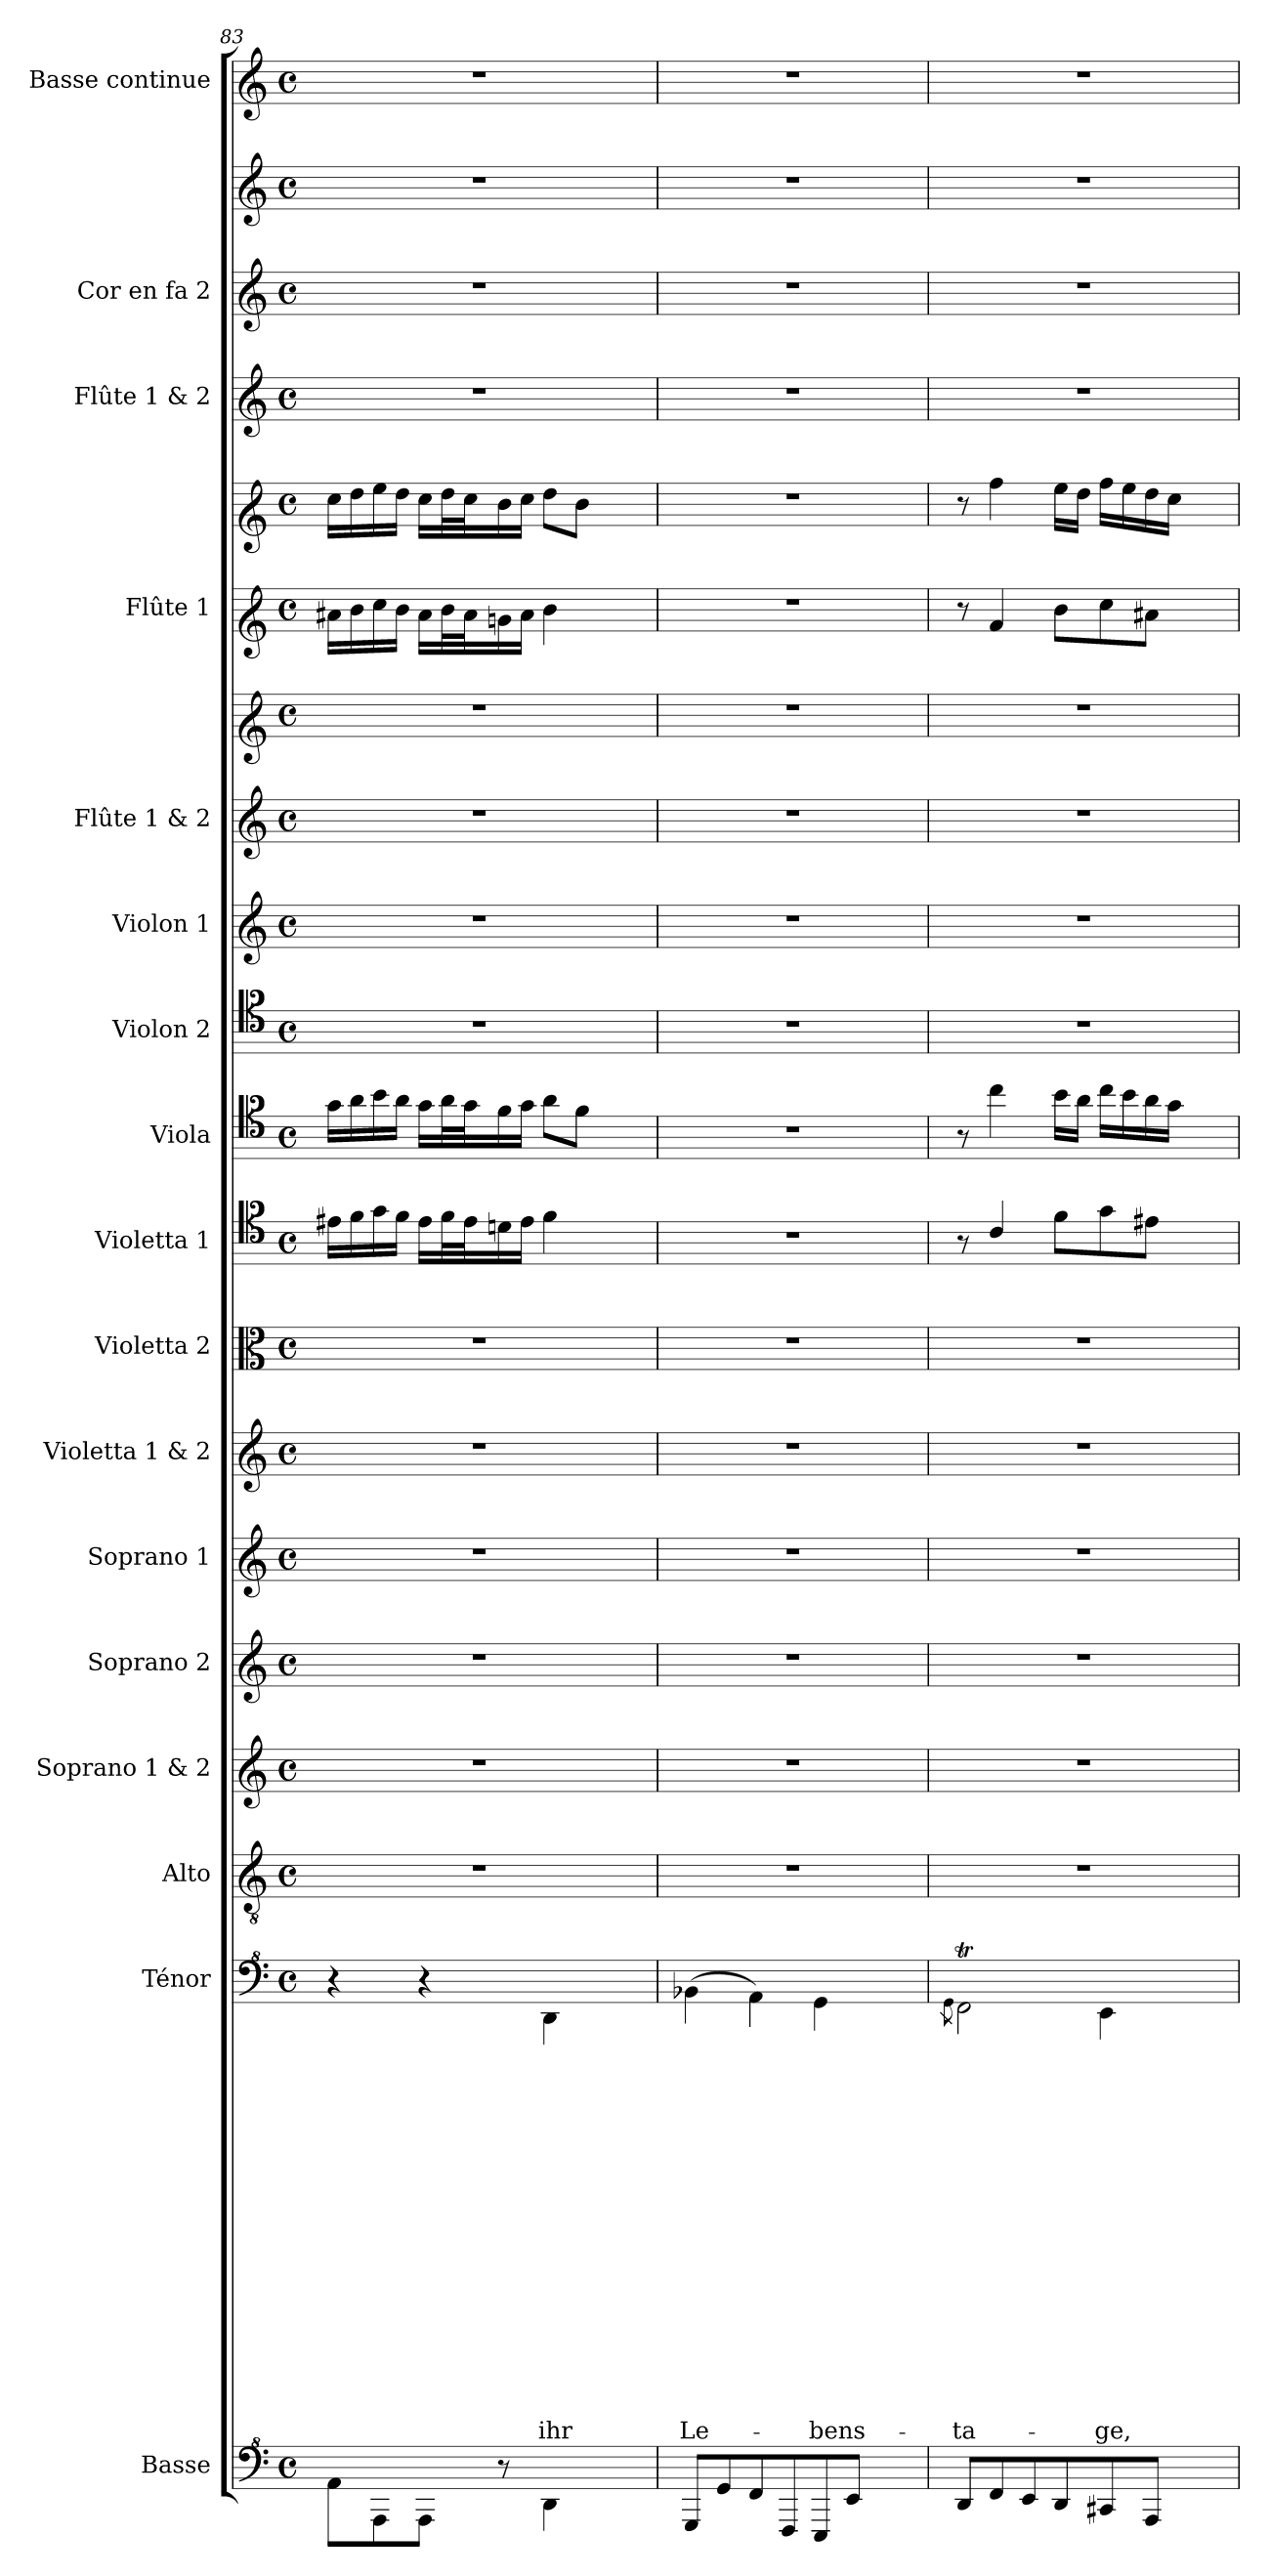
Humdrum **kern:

**kern	**kern	**text	**text	**text	**text	**text	**text	**text	**text	**text	**text	**text	**text	**text	**text	**text	**text	**text	**kern	**kern	**kern	**kern	**kern	**kern	**kern	**kern	**kern	**kern	**kern	**kern	**kern	**kern	**kern	**kern	**kern	**kern
*part17	*part16	*part16	*part16	*part16	*part16	*part16	*part16	*part16	*part16	*part16	*part16	*part16	*part16	*part16	*part16	*part16	*part16	*part16	*part15	*part14	*part13	*part12	*part11	*part10	*part9	*part8	*part7	*part6	*part5	*part5	*part4	*part4	*part3	*part2	*part2	*part1
*staff20	*staff19	*staff19	*staff19	*staff19	*staff19	*staff19	*staff19	*staff19	*staff19	*staff19	*staff19	*staff19	*staff19	*staff19	*staff19	*staff19	*staff19	*staff19	*staff18	*staff17	*staff16	*staff15	*staff14	*staff13	*staff12	*staff11	*staff10	*staff9	*staff8	*staff7	*staff6	*staff5	*staff4	*staff3	*staff2	*staff1
*I"Basse	*I"Ténor	*	*	*	*	*	*	*	*	*	*	*	*	*	*	*	*	*	*I"Alto	*I"Soprano 1 & 2	*I"Soprano 2	*I"Soprano 1	*I"Violetta 1 & 2	*I"Violetta 2	*I"Violetta 1	*I"Viola	*I"Violon 2	*I"Violon 1	*I"Flûte 1 & 2	*	*I"Flûte 1	*	*I"Flûte 1 & 2	*I"Cor en fa 2	*	*I"Basse continue
*I'Bas	*I'T	*	*	*	*	*	*	*	*	*	*	*	*	*	*	*	*	*	*I'A	*	*I'S 2	*I'S 1	*	*I'Vta 2	*I'Vta 1	*I'Vla	*I'Vln 2	*I'Vln 1	*I'Vln 1	*	*I'Fl 1	*	*	*I'Cor 2	*	*I'BC
*clefF^4	*clefF^4	*	*	*	*	*	*	*	*	*	*	*	*	*	*	*	*	*	*clefGv2	*clefG2	*clefG2	*clefG2	*clefG2	*clefC3	*clefC5	*clefC5	*clefC5	*clefG2	*clefG2	*clefG1	*clefG1	*clefG1	*clefG2	*clefG2	*clefG2	*clefG2
*ITrd7c12	*	*	*	*	*	*	*	*	*	*	*	*	*	*	*	*	*	*	*	*	*	*	*	*	*	*	*	*	*	*	*	*	*	*	*ITrd4c7	*ITrd4c7
*k[]	*k[]	*	*	*	*	*	*	*	*	*	*	*	*	*	*	*	*	*	*k[]	*k[]	*k[]	*k[]	*k[]	*k[]	*k[]	*k[]	*k[]	*k[]	*k[]	*k[]	*k[]	*k[]	*k[]	*k[]	*k[b-]	*k[b-]
*C:	*C:	*	*	*	*	*	*	*	*	*	*	*	*	*	*	*	*	*	*C:	*C:	*C:	*C:	*C:	*C:	*C:	*C:	*C:	*C:	*C:	*C:	*C:	*C:	*C:	*C:	*F:	*F:
*M4/4	*M4/4	*	*	*	*	*	*	*	*	*	*	*	*	*	*	*	*	*	*M4/4	*M4/4	*M4/4	*M4/4	*M4/4	*M4/4	*M4/4	*M4/4	*M4/4	*M4/4	*M4/4	*M4/4	*M4/4	*M4/4	*M4/4	*M4/4	*M4/4	*M4/4
*met(c)	*met(c)	*	*	*	*	*	*	*	*	*	*	*	*	*	*	*	*	*	*met(c)	*met(c)	*met(c)	*met(c)	*met(c)	*met(c)	*met(c)	*met(c)	*met(c)	*met(c)	*met(c)	*met(c)	*met(c)	*met(c)	*met(c)	*met(c)	*met(c)	*met(c)
=83	=83	=83	=83	=83	=83	=83	=83	=83	=83	=83	=83	=83	=83	=83	=83	=83	=83	=83	=83	=83	=83	=83	=83	=83	=83	=83	=83	=83	=83	=83	=83	=83	=83	=83	=83	=83
8AA\L	4r	.	.	.	.	.	.	.	.	.	.	.	.	.	.	.	.	.	1r	1r	1r	1r	1r	1r	16c#X\LL	16e\LL	1r	1r	1r	1r	16cc#X\LL	16ee\LL	1r	1r	1r	1r
.	.	.	.	.	.	.	.	.	.	.	.	.	.	.	.	.	.	.	.	.	.	.	.	.	16d\	16f\	.	.	.	.	16dd\	16ff\	.	.	.	.
8AAA\	.	.	.	.	.	.	.	.	.	.	.	.	.	.	.	.	.	.	.	.	.	.	.	.	16e\	16g\	.	.	.	.	16ee\	16gg\	.	.	.	.
.	.	.	.	.	.	.	.	.	.	.	.	.	.	.	.	.	.	.	.	.	.	.	.	.	16d\JJ	16f\JJ	.	.	.	.	16dd\JJ	16ff\JJ	.	.	.	.
8AAA\J	4r	.	.	.	.	.	.	.	.	.	.	.	.	.	.	.	.	.	.	.	.	.	.	.	16c#\LL	16e\LL	.	.	.	.	16cc#\LL	16ee\LL	.	.	.	.
.	.	.	.	.	.	.	.	.	.	.	.	.	.	.	.	.	.	.	.	.	.	.	.	.	32d\L	32f\L	.	.	.	.	32dd\L	32ff\L	.	.	.	.
.	.	.	.	.	.	.	.	.	.	.	.	.	.	.	.	.	.	.	.	.	.	.	.	.	32c#\J	32e\J	.	.	.	.	32cc#\J	32ee\J	.	.	.	.
8r	.	.	.	.	.	.	.	.	.	.	.	.	.	.	.	.	.	.	.	.	.	.	.	.	16Bn\	16d\	.	.	.	.	16bn\	16dd\	.	.	.	.
.	.	.	.	.	.	.	.	.	.	.	.	.	.	.	.	.	.	.	.	.	.	.	.	.	16c#\JJ	16e\JJ	.	.	.	.	16cc#\JJ	16ee\JJ	.	.	.	.
4DD\	4D\	.	.	.	.	.	.	.	.	.	.	.	.	.	.	.	.	ihr	.	.	.	.	.	.	4d\	8f\L	.	.	.	.	4dd\	8ff\L	.	.	.	.
.	.	.	.	.	.	.	.	.	.	.	.	.	.	.	.	.	.	.	.	.	.	.	.	.	.	8d\J	.	.	.	.	.	8dd\J	.	.	.	.
4ryy	4ryy	.	.	.	.	.	.	.	.	.	.	.	.	.	.	.	.	.	.	.	.	.	.	.	4ryy	4ryy	.	.	.	.	4ryy	4ryy	.	.	.	.
!!LO:PB:g=z
=84	=84	=84	=84	=84	=84	=84	=84	=84	=84	=84	=84	=84	=84	=84	=84	=84	=84	=84	=84	=84	=84	=84	=84	=84	=84	=84	=84	=84	=84	=84	=84	=84	=84	=84	=84	=84
8GGG/L	(>4B-\	.	.	.	.	.	.	.	.	.	.	.	.	.	.	.	.	Le-	1r	1r	1r	1r	1r	1r	1r	1r	1r	1r	1r	1r	1r	1r	1r	1r	1r	1r
8GG/	.	.	.	.	.	.	.	.	.	.	.	.	.	.	.	.	.	.	.	.	.	.	.	.	.	.	.	.	.	.	.	.	.	.	.	.
8FF/	4A\)	.	.	.	.	.	.	.	.	.	.	.	.	.	.	.	.	.	.	.	.	.	.	.	.	.	.	.	.	.	.	.	.	.	.	.
8FFF/	.	.	.	.	.	.	.	.	.	.	.	.	.	.	.	.	.	.	.	.	.	.	.	.	.	.	.	.	.	.	.	.	.	.	.	.
8EEE/	4G\	.	.	.	.	.	.	.	.	.	.	.	.	.	.	.	.	-bens-	.	.	.	.	.	.	.	.	.	.	.	.	.	.	.	.	.	.
8EE/J	.	.	.	.	.	.	.	.	.	.	.	.	.	.	.	.	.	.	.	.	.	.	.	.	.	.	.	.	.	.	.	.	.	.	.	.
4ryy	4ryy	.	.	.	.	.	.	.	.	.	.	.	.	.	.	.	.	.	.	.	.	.	.	.	.	.	.	.	.	.	.	.	.	.	.	.
=85	=85	=85	=85	=85	=85	=85	=85	=85	=85	=85	=85	=85	=85	=85	=85	=85	=85	=85	=85	=85	=85	=85	=85	=85	=85	=85	=85	=85	=85	=85	=85	=85	=85	=85	=85	=85
.	8qG\	.	.	.	.	.	.	.	.	.	.	.	.	.	.	.	.	.	.	.	.	.	.	.	.	.	.	.	.	.	.	.	.	.	.	.
8DD/L	2FT\	.	.	.	.	.	.	.	.	.	.	.	.	.	.	.	.	-ta-	1r	1r	1r	1r	1r	1r	8r	8r	1r	1r	1r	1r	8r	8r	1r	1r	1r	1r
8FF/	.	.	.	.	.	.	.	.	.	.	.	.	.	.	.	.	.	.	.	.	.	.	.	.	4A/	4a\	.	.	.	.	4a/	4aa\	.	.	.	.
8EE/	.	.	.	.	.	.	.	.	.	.	.	.	.	.	.	.	.	.	.	.	.	.	.	.	.	.	.	.	.	.	.	.	.	.	.	.
8DD/	.	.	.	.	.	.	.	.	.	.	.	.	.	.	.	.	.	.	.	.	.	.	.	.	8d\L	16g\LL	.	.	.	.	8dd\L	16gg\LL	.	.	.	.
.	.	.	.	.	.	.	.	.	.	.	.	.	.	.	.	.	.	.	.	.	.	.	.	.	.	16f\JJ	.	.	.	.	.	16ff\JJ	.	.	.	.
8CC#X/	4E\	.	.	.	.	.	.	.	.	.	.	.	.	.	.	.	.	-ge,	.	.	.	.	.	.	8e\	16a\LL	.	.	.	.	8ee\	16aa\LL	.	.	.	.
.	.	.	.	.	.	.	.	.	.	.	.	.	.	.	.	.	.	.	.	.	.	.	.	.	.	16g\	.	.	.	.	.	16gg\	.	.	.	.
8AAA/J	.	.	.	.	.	.	.	.	.	.	.	.	.	.	.	.	.	.	.	.	.	.	.	.	8c#X\J	16f\	.	.	.	.	8cc#X\J	16ff\	.	.	.	.
.	.	.	.	.	.	.	.	.	.	.	.	.	.	.	.	.	.	.	.	.	.	.	.	.	.	16e\JJ	.	.	.	.	.	16ee\JJ	.	.	.	.
4ryy	4ryy	.	.	.	.	.	.	.	.	.	.	.	.	.	.	.	.	.	.	.	.	.	.	.	4ryy	4ryy	.	.	.	.	4ryy	4ryy	.	.	.	.
=	=	=	=	=	=	=	=	=	=	=	=	=	=	=	=	=	=	=	=	=	=	=	=	=	=	=	=	=	=	=	=	=	=	=	=	=
*-	*-	*-	*-	*-	*-	*-	*-	*-	*-	*-	*-	*-	*-	*-	*-	*-	*-	*-	*-	*-	*-	*-	*-	*-	*-	*-	*-	*-	*-	*-	*-	*-	*-	*-	*-	*-
